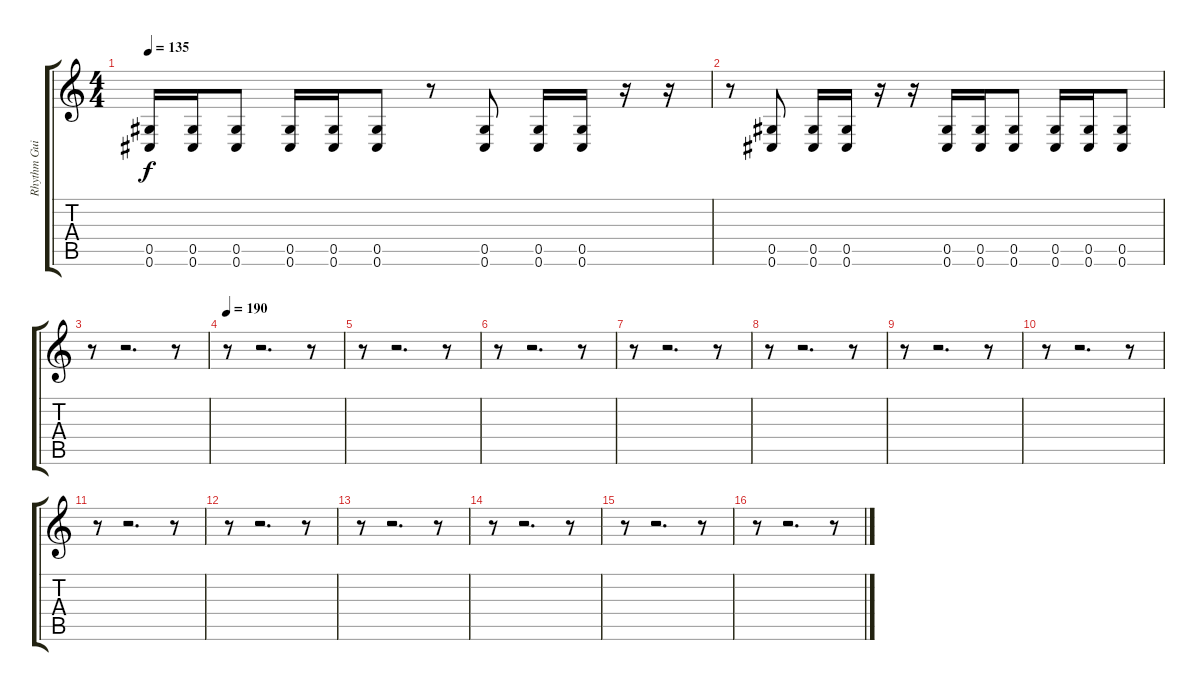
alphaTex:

\track ("Rhythm Guitar(Back Up)" "Rhythm Gui") {instrument distortionguitar}
\staff {score tabs}
\tuning (Eb4 Bb3 Gb3 Db3 Ab2 Db2) {hide}
\ts (4 4)
\tempo 135
\clef g2
\ks c
(0.5 0.6).16{dy f} (0.5 0.6).16 (0.5 0.6).8 (0.5 0.6).16 (0.5 0.6).16 (0.5 0.6).8 r.8 (0.5 0.6).8 (0.5 0.6).16 (0.5 0.6).16 r.16 r.16 |
r.8 (0.5 0.6).8 (0.5 0.6).16 (0.5 0.6).16 r.16 r.16 (0.5 0.6).16 (0.5 0.6).16 (0.5 0.6).8 (0.5 0.6).16 (0.5 0.6).16 (0.5 0.6).8 |
r.8 r.2{d} r.8 |
\tempo 190
r.8 r.2{d} r.8 |
r.8 r.2{d} r.8 |
r.8 r.2{d} r.8 |
r.8 r.2{d} r.8 |
r.8 r.2{d} r.8 |
r.8 r.2{d} r.8 |
r.8 r.2{d} r.8 |
r.8 r.2{d} r.8 |
r.8 r.2{d} r.8 |
r.8 r.2{d} r.8 |
r.8 r.2{d} r.8 |
r.8 r.2{d} r.8 |
r.8 r.2{d} r.8
